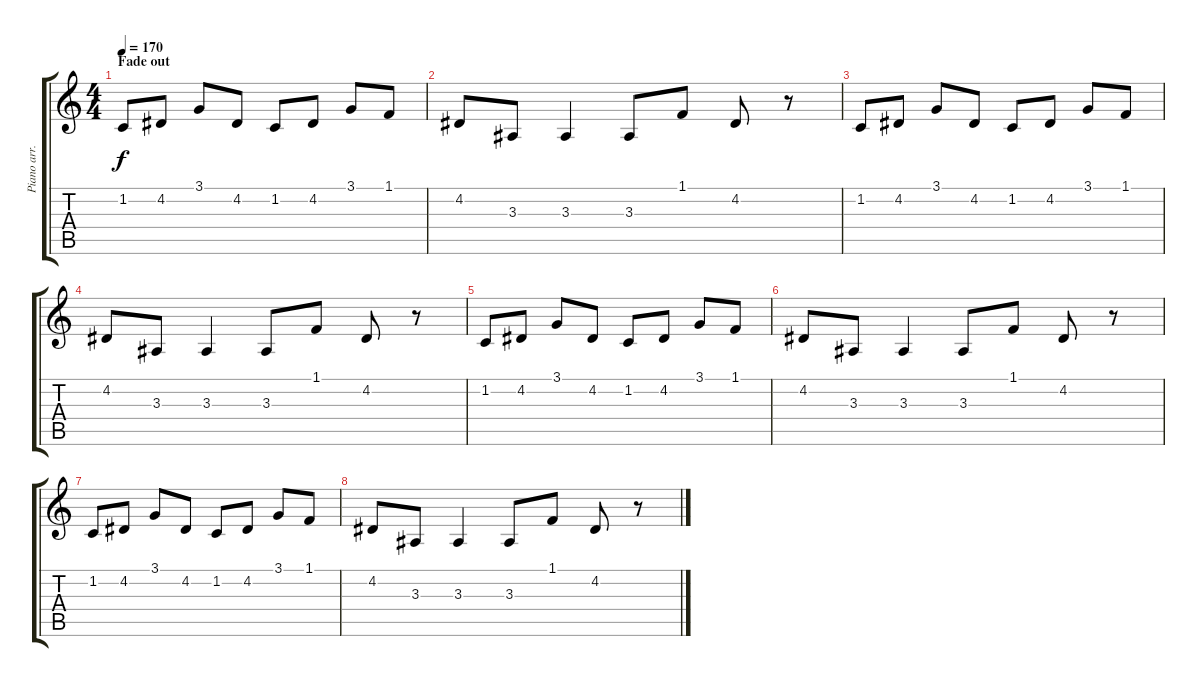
\track ("Piano arr. for guitar" "Piano arr.") {instrument brightacousticpiano}
\staff {score tabs}
\tuning (E4 B3 G3 D3 A2 E2) {hide}
\ts (4 4)
\section ("" "Fade out")
\tempo 170
\clef g2
\ks c
1.2.8{dy f} 4.2.8 3.1.8 4.2.8 1.2.8 4.2.8 3.1.8 1.1.8 |
4.2.8 3.3.8 3.3.4 3.3.8 1.1.8 4.2.8 r.8 |
1.2.8 4.2.8 3.1.8 4.2.8 1.2.8 4.2.8 3.1.8 1.1.8 |
4.2.8 3.3.8 3.3.4 3.3.8 1.1.8 4.2.8 r.8 |
1.2.8 4.2.8 3.1.8 4.2.8 1.2.8 4.2.8 3.1.8 1.1.8 |
4.2.8 3.3.8 3.3.4 3.3.8 1.1.8 4.2.8 r.8 |
1.2.8 4.2.8 3.1.8 4.2.8 1.2.8 4.2.8 3.1.8 1.1.8 |
4.2.8 3.3.8 3.3.4 3.3.8 1.1.8 4.2.8 r.8
